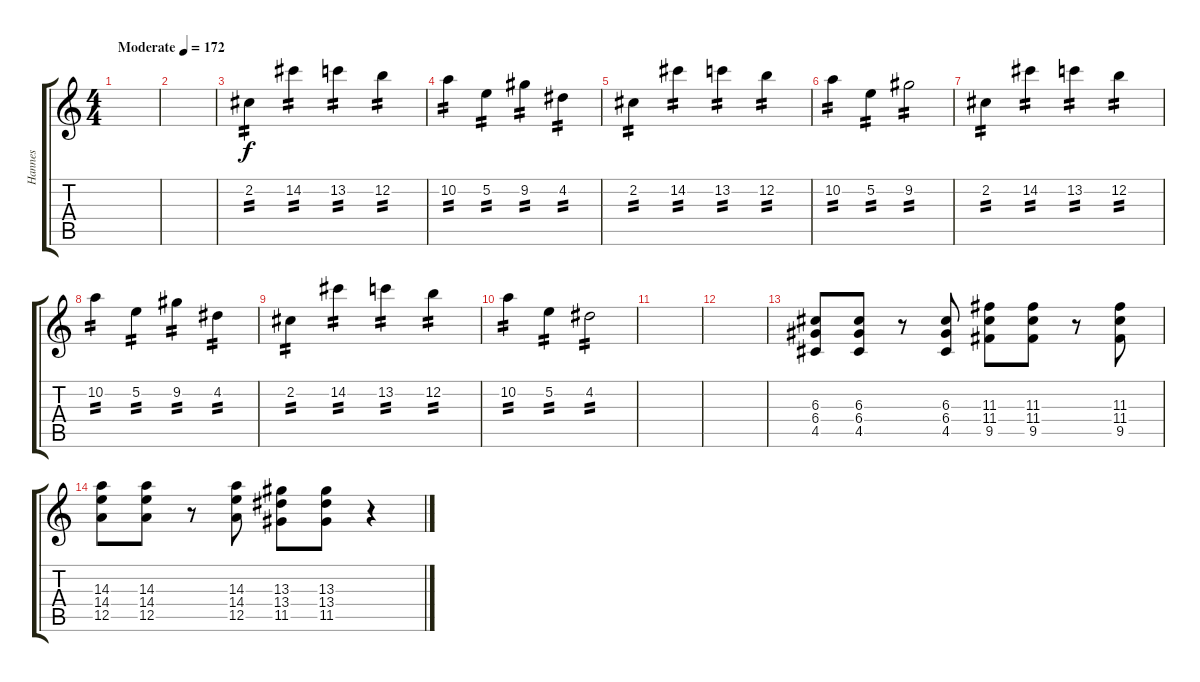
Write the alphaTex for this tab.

\track ("Hannes" "Hannes") {instrument distortionguitar}
\staff {score tabs}
\tuning (E4 B3 G3 D3 A2 E2) {hide}
\ts (4 4)
\tempo (172 "Moderate")
\clef g2
\ks c
|
|
2.2.4{tp 2} 14.2.4{tp 2} 13.2.4{tp 2} 12.2.4{tp 2} |
10.2.4{tp 2} 5.2.4{tp 2} 9.2.4{tp 2} 4.2.4{tp 2} |
2.2.4{tp 2} 14.2.4{tp 2} 13.2.4{tp 2} 12.2.4{tp 2} |
10.2.4{tp 2} 5.2.4{tp 2} 9.2.2{tp 2} |
2.2.4{tp 2} 14.2.4{tp 2} 13.2.4{tp 2} 12.2.4{tp 2} |
10.2.4{tp 2} 5.2.4{tp 2} 9.2.4{tp 2} 4.2.4{tp 2} |
2.2.4{tp 2} 14.2.4{tp 2} 13.2.4{tp 2} 12.2.4{tp 2} |
10.2.4{tp 2} 5.2.4{tp 2} 4.2.2{tp 2} |
|
|
(6.3 6.4 4.5).8 (6.3 6.4 4.5).8 r.8 (6.3 6.4 4.5).8 (11.3 11.4 9.5).8 (11.3 11.4 9.5).8 r.8 (11.3 11.4 9.5).8 |
(14.3 14.4 12.5).8 (14.3 14.4 12.5).8 r.8 (14.3 14.4 12.5).8 (13.3 13.4 11.5).8 (13.3 13.4 11.5).8 r.4
